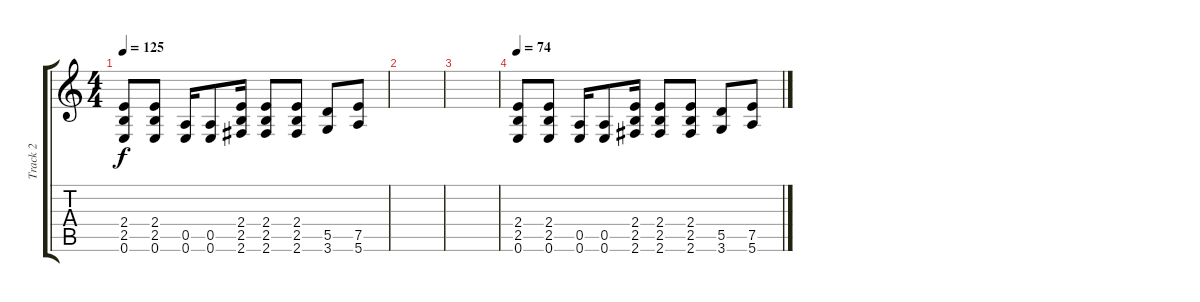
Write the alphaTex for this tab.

\track ("Track 2" "Track 2") {instrument distortionguitar}
\staff {score tabs}
\tuning (E4 B3 G3 D3 A2 E2) {hide}
\ts (4 4)
\tempo 125
\clef g2
\ks c
(2.4 2.5 0.6).8{dy f} (2.4 2.5 0.6).8 (0.5 0.6).16 (0.5 0.6).8 (2.4 2.5 2.6).16 (2.4 2.5 2.6).8 (2.4 2.5 2.6).8 (5.5 3.6).8 (7.5 5.6).8 |
|
|
\tempo 74
(2.4 2.5 0.6).8 (2.4 2.5 0.6).8 (0.5 0.6).16 (0.5 0.6).8 (2.4 2.5 2.6).16 (2.4 2.5 2.6).8 (2.4 2.5 2.6).8 (5.5 3.6).8 (7.5 5.6).8
